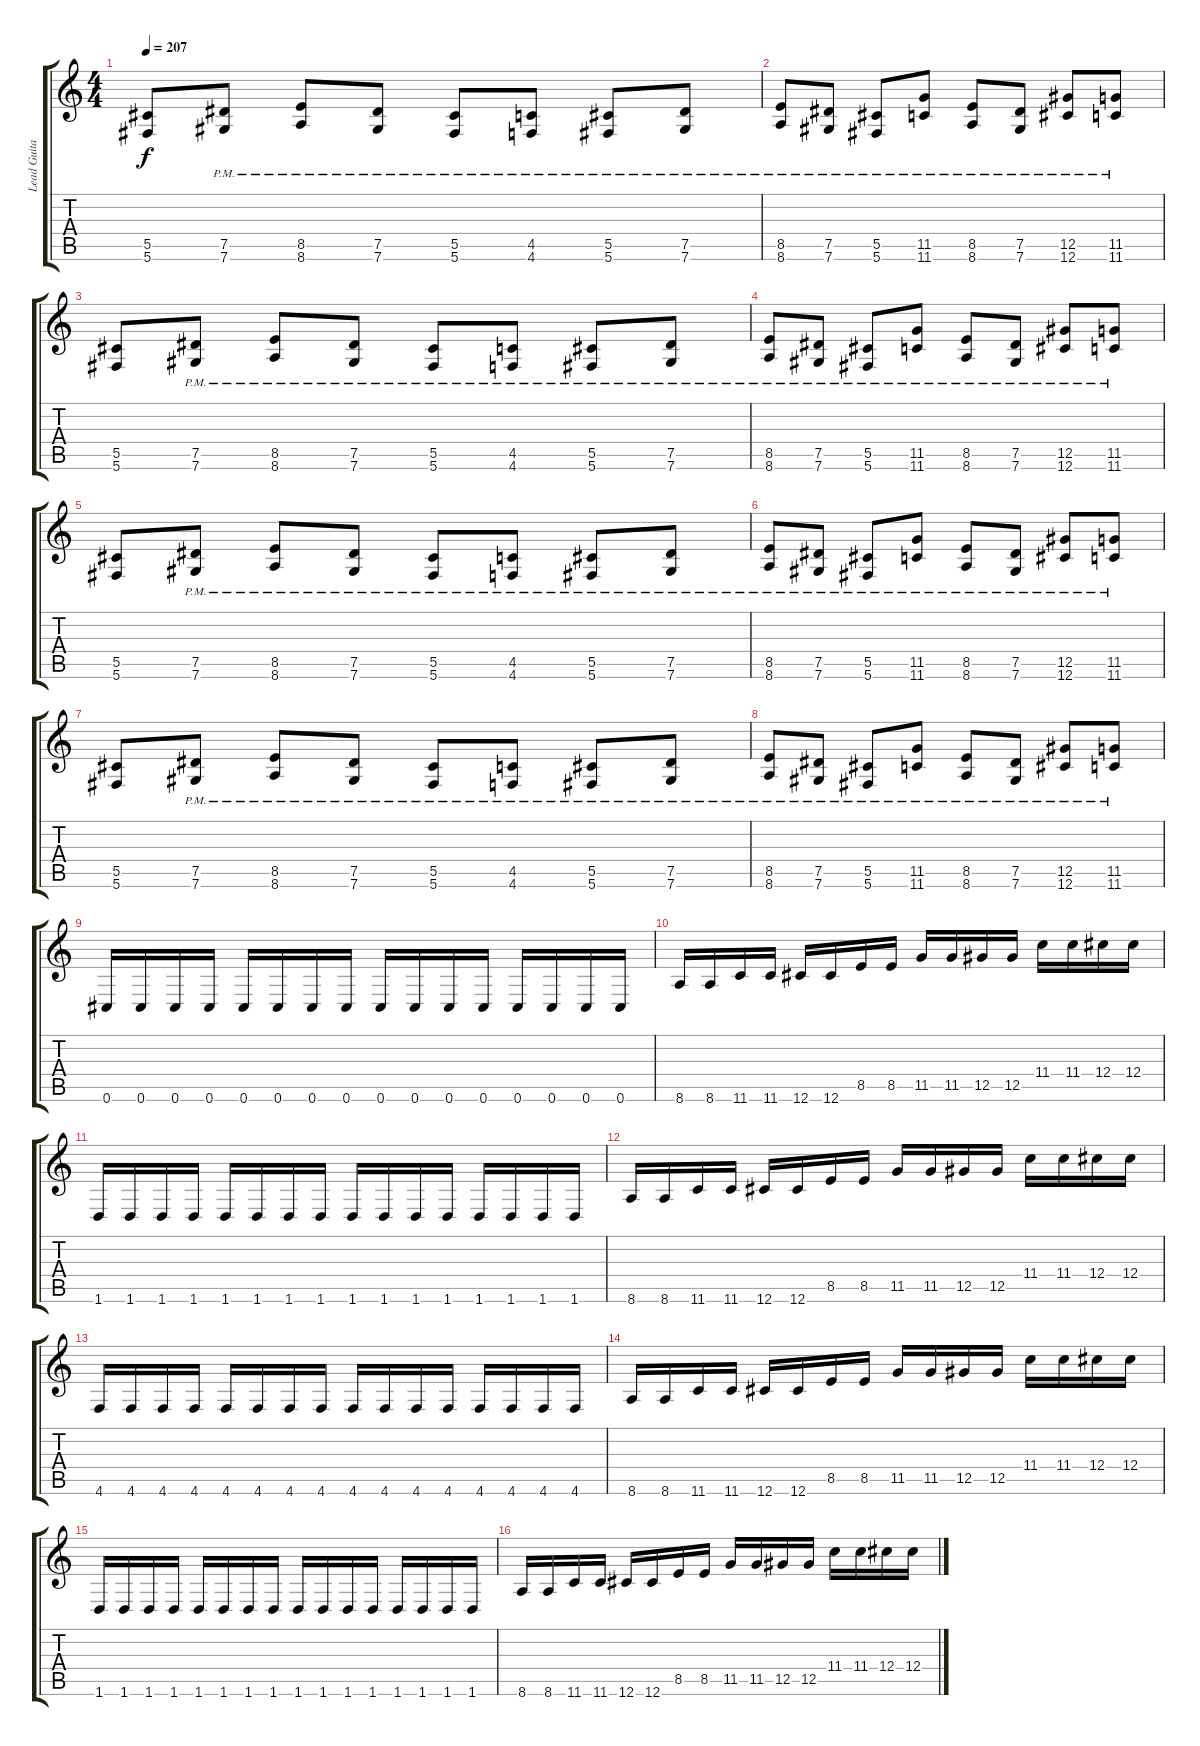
\track ("Lead Guitar" "Lead Guita") {instrument distortionguitar bank 255}
\staff {score tabs}
\tuning (Eb4 Bb3 Gb3 Db3 Ab2 Db2) {hide}
\ts (4 4)
\tempo 207
\clef g2
\ks c
(5.5 5.6).8{dy f} (7.5{pm} 7.6{pm}).8 (8.5{pm} 8.6{pm}).8 (7.5{pm} 7.6{pm}).8 (5.5{pm} 5.6{pm}).8 (4.5{pm} 4.6{pm}).8 (5.5{pm} 5.6{pm}).8 (7.5{pm} 7.6{pm}).8 |
(8.5{pm} 8.6{pm}).8 (7.5{pm} 7.6{pm}).8 (5.5{pm} 5.6{pm}).8 (11.5{pm} 11.6{pm}).8 (8.5{pm} 8.6{pm}).8 (7.5{pm} 7.6{pm}).8 (12.5{pm} 12.6{pm}).8 (11.5{pm} 11.6{pm}).8 |
(5.5 5.6).8 (7.5{pm} 7.6{pm}).8 (8.5{pm} 8.6{pm}).8 (7.5{pm} 7.6{pm}).8 (5.5{pm} 5.6{pm}).8 (4.5{pm} 4.6{pm}).8 (5.5{pm} 5.6{pm}).8 (7.5{pm} 7.6{pm}).8 |
(8.5{pm} 8.6{pm}).8 (7.5{pm} 7.6{pm}).8 (5.5{pm} 5.6{pm}).8 (11.5{pm} 11.6{pm}).8 (8.5{pm} 8.6{pm}).8 (7.5{pm} 7.6{pm}).8 (12.5{pm} 12.6{pm}).8 (11.5{pm} 11.6{pm}).8 |
(5.5 5.6).8 (7.5{pm} 7.6{pm}).8 (8.5{pm} 8.6{pm}).8 (7.5{pm} 7.6{pm}).8 (5.5{pm} 5.6{pm}).8 (4.5{pm} 4.6{pm}).8 (5.5{pm} 5.6{pm}).8 (7.5{pm} 7.6{pm}).8 |
(8.5{pm} 8.6{pm}).8 (7.5{pm} 7.6{pm}).8 (5.5{pm} 5.6{pm}).8 (11.5{pm} 11.6{pm}).8 (8.5{pm} 8.6{pm}).8 (7.5{pm} 7.6{pm}).8 (12.5{pm} 12.6{pm}).8 (11.5{pm} 11.6{pm}).8 |
(5.5 5.6).8 (7.5{pm} 7.6{pm}).8 (8.5{pm} 8.6{pm}).8 (7.5{pm} 7.6{pm}).8 (5.5{pm} 5.6{pm}).8 (4.5{pm} 4.6{pm}).8 (5.5{pm} 5.6{pm}).8 (7.5{pm} 7.6{pm}).8 |
(8.5{pm} 8.6{pm}).8 (7.5{pm} 7.6{pm}).8 (5.5{pm} 5.6{pm}).8 (11.5{pm} 11.6{pm}).8 (8.5{pm} 8.6{pm}).8 (7.5{pm} 7.6{pm}).8 (12.5{pm} 12.6{pm}).8 (11.5{pm} 11.6{pm}).8 |
0.6.16 0.6.16 0.6.16 0.6.16 0.6.16 0.6.16 0.6.16 0.6.16 0.6.16 0.6.16 0.6.16 0.6.16 0.6.16 0.6.16 0.6.16 0.6.16 |
8.6.16 8.6.16 11.6.16 11.6.16 12.6.16 12.6.16 8.5.16 8.5.16 11.5.16 11.5.16 12.5.16 12.5.16 11.4.16 11.4.16 12.4.16 12.4.16 |
1.6.16 1.6.16 1.6.16 1.6.16 1.6.16 1.6.16 1.6.16 1.6.16 1.6.16 1.6.16 1.6.16 1.6.16 1.6.16 1.6.16 1.6.16 1.6.16 |
8.6.16 8.6.16 11.6.16 11.6.16 12.6.16 12.6.16 8.5.16 8.5.16 11.5.16 11.5.16 12.5.16 12.5.16 11.4.16 11.4.16 12.4.16 12.4.16 |
4.6.16 4.6.16 4.6.16 4.6.16 4.6.16 4.6.16 4.6.16 4.6.16 4.6.16 4.6.16 4.6.16 4.6.16 4.6.16 4.6.16 4.6.16 4.6.16 |
8.6.16 8.6.16 11.6.16 11.6.16 12.6.16 12.6.16 8.5.16 8.5.16 11.5.16 11.5.16 12.5.16 12.5.16 11.4.16 11.4.16 12.4.16 12.4.16 |
1.6.16 1.6.16 1.6.16 1.6.16 1.6.16 1.6.16 1.6.16 1.6.16 1.6.16 1.6.16 1.6.16 1.6.16 1.6.16 1.6.16 1.6.16 1.6.16 |
8.6.16 8.6.16 11.6.16 11.6.16 12.6.16 12.6.16 8.5.16 8.5.16 11.5.16 11.5.16 12.5.16 12.5.16 11.4.16 11.4.16 12.4.16 12.4.16
